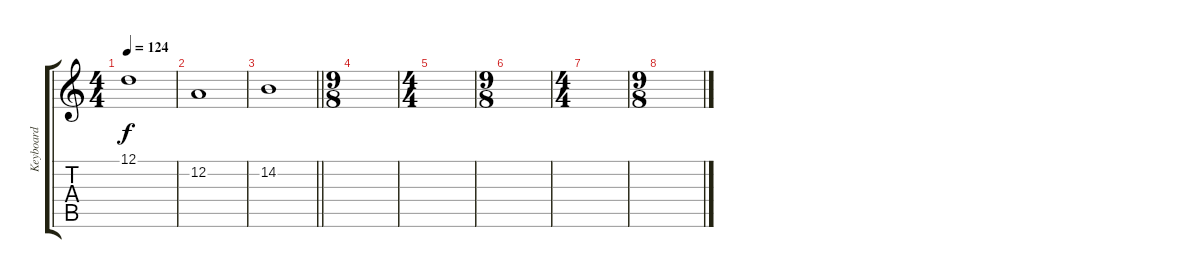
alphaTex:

\track ("Keyboard" "Keyboard") {instrument drawbarorgan}
\staff {score tabs}
\tuning (D4 A3 F3 C3 G2 C2) {hide}
\ts (4 4)
\tempo 124
\clef g2
\ks c
12.1.1{dy f} |
12.2.1 |
\barLineRight lightlight
14.2.1 |
\ts (9 8)
|
\ts (4 4)
|
\ts (9 8)
|
\ts (4 4)
|
\ts (9 8)
